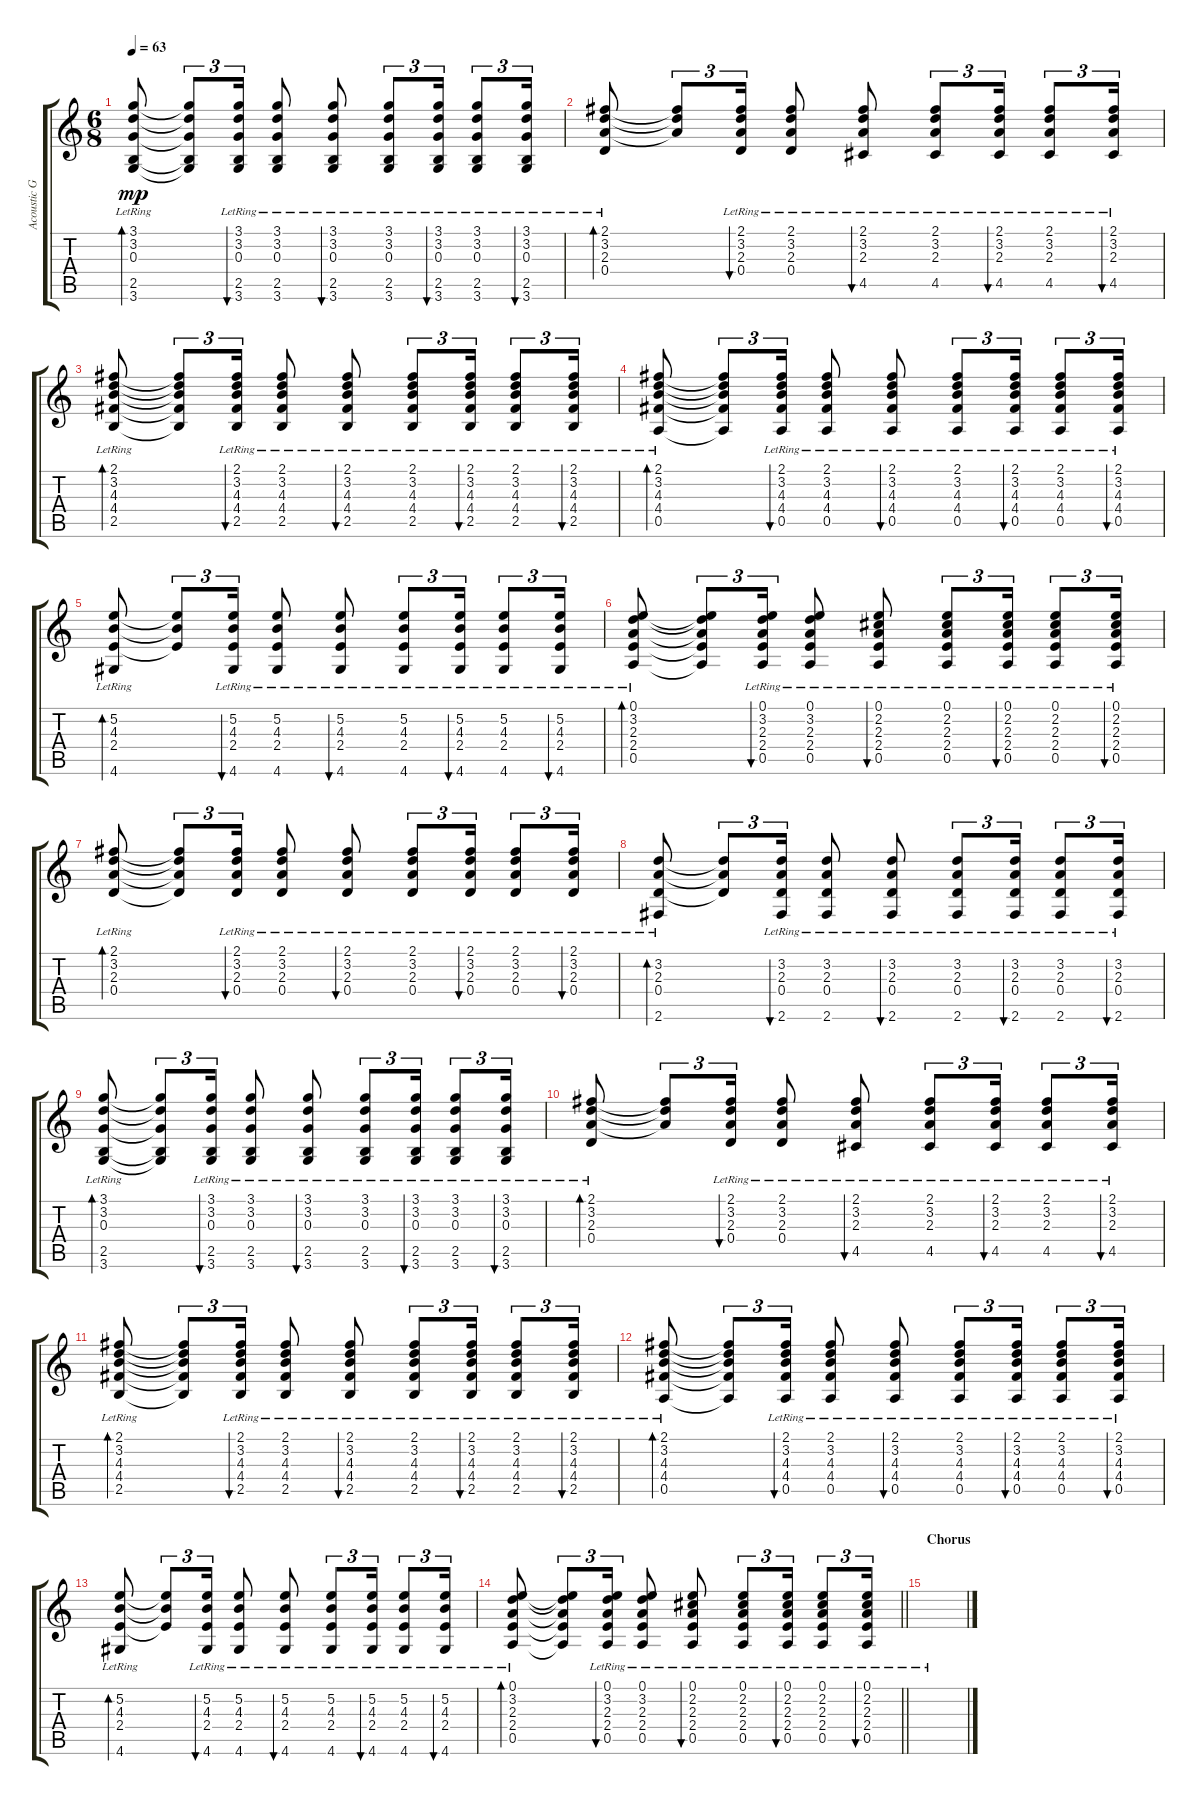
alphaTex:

\track ("Acoustic Guitar" "Acoustic G") {instrument acousticguitarsteel}
\staff {score tabs}
\tuning (E4 B3 G3 D3 A2 E2) {hide}
\ts (6 8)
\tempo 63
\clef g2
\ks c
(3.1{lr} 3.2{lr} 0.3{lr} 2.5{lr} 3.6{lr}).8{bd 60 dy mp} (3.1{t} 3.2{t} 0.3{t} 2.5{t} 3.6{t}).8{tu (3 2)} (3.1{lr} 3.2{lr} 0.3{lr} 2.5{lr} 3.6{lr}).16{tu (3 2) bu 60} (3.1{lr} 3.2{lr} 0.3{lr} 2.5{lr} 3.6{lr}).8 (3.1{lr} 3.2{lr} 0.3{lr} 2.5{lr} 3.6{lr}).8{bu 60} (3.1{lr} 3.2{lr} 0.3{lr} 2.5{lr} 3.6{lr}).8{tu (3 2)} (3.1{lr} 3.2{lr} 0.3{lr} 2.5{lr} 3.6{lr}).16{tu (3 2) bu 60} (3.1{lr} 3.2{lr} 0.3{lr} 2.5{lr} 3.6{lr}).8{tu (3 2)} (3.1{lr} 3.2{lr} 0.3{lr} 2.5{lr} 3.6{lr}).16{tu (3 2) bu 60} |
(2.1{lr} 3.2{lr} 2.3{lr} 0.4{lr}).8{bd 60} (2.1{t} 3.2{t} 2.3{t}).8{tu (3 2)} (2.1{lr} 3.2{lr} 2.3{lr} 0.4{lr}).16{tu (3 2) bu 60} (2.1{lr} 3.2{lr} 2.3{lr} 0.4{lr}).8 (2.1{lr} 3.2{lr} 2.3{lr} 4.5{lr}).8{bu 60} (2.1{lr} 3.2{lr} 2.3{lr} 4.5{lr}).8{tu (3 2)} (2.1{lr} 3.2{lr} 2.3{lr} 4.5{lr}).16{tu (3 2) bu 60} (2.1{lr} 3.2{lr} 2.3{lr} 4.5{lr}).8{tu (3 2)} (2.1{lr} 3.2{lr} 2.3{lr} 4.5{lr}).16{tu (3 2) bu 60} |
(2.1{lr} 3.2{lr} 4.3{lr} 4.4{lr} 2.5{lr}).8{bd 60} (2.1{t} 3.2{t} 4.3{t} 4.4{t} 2.5{t}).8{tu (3 2)} (2.1{lr} 3.2{lr} 4.3{lr} 4.4{lr} 2.5{lr}).16{tu (3 2) bu 60} (2.1{lr} 3.2{lr} 4.3{lr} 4.4{lr} 2.5{lr}).8 (2.1{lr} 3.2{lr} 4.3{lr} 4.4{lr} 2.5{lr}).8{bu 60} (2.1{lr} 3.2{lr} 4.3{lr} 4.4{lr} 2.5{lr}).8{tu (3 2)} (2.1{lr} 3.2{lr} 4.3{lr} 4.4{lr} 2.5{lr}).16{tu (3 2) bu 60} (2.1{lr} 3.2{lr} 4.3{lr} 4.4{lr} 2.5{lr}).8{tu (3 2)} (2.1{lr} 3.2{lr} 4.3{lr} 4.4{lr} 2.5{lr}).16{tu (3 2) bu 60} |
(2.1{lr} 3.2{lr} 4.3{lr} 4.4{lr} 0.5{lr}).8{bd 60} (2.1{t} 3.2{t} 4.3{t} 4.4{t} 0.5{t}).8{tu (3 2)} (2.1{lr} 3.2{lr} 4.3{lr} 4.4{lr} 0.5{lr}).16{tu (3 2) bu 60} (2.1{lr} 3.2{lr} 4.3{lr} 4.4{lr} 0.5{lr}).8 (2.1{lr} 3.2{lr} 4.3{lr} 4.4{lr} 0.5{lr}).8{bu 60} (2.1{lr} 3.2{lr} 4.3{lr} 4.4{lr} 0.5{lr}).8{tu (3 2)} (2.1{lr} 3.2{lr} 4.3{lr} 4.4{lr} 0.5{lr}).16{tu (3 2) bu 60} (2.1{lr} 3.2{lr} 4.3{lr} 4.4{lr} 0.5{lr}).8{tu (3 2)} (2.1{lr} 3.2{lr} 4.3{lr} 4.4{lr} 0.5{lr}).16{tu (3 2) bu 60} |
(5.2{lr} 4.3{lr} 2.4{lr} 4.6{lr}).8{bd 60} (5.2{t} 4.3{t} 2.4{t}).8{tu (3 2)} (5.2{lr} 4.3{lr} 2.4{lr} 4.6{lr}).16{tu (3 2) bu 60} (5.2{lr} 4.3{lr} 2.4{lr} 4.6{lr}).8 (5.2{lr} 4.3{lr} 2.4{lr} 4.6{lr}).8{bu 60} (5.2{lr} 4.3{lr} 2.4{lr} 4.6{lr}).8{tu (3 2)} (5.2{lr} 4.3{lr} 2.4{lr} 4.6{lr}).16{tu (3 2) bu 60} (5.2{lr} 4.3{lr} 2.4{lr} 4.6{lr}).8{tu (3 2)} (5.2{lr} 4.3{lr} 2.4{lr} 4.6{lr}).16{tu (3 2) bu 60} |
(0.1{lr} 3.2{lr} 2.3{lr} 2.4{lr} 0.5{lr}).8{bd 60} (0.1{t} 3.2{t} 2.3{t} 2.4{t} 0.5{t}).8{tu (3 2)} (0.1{lr} 3.2{lr} 2.3{lr} 2.4{lr} 0.5{lr}).16{tu (3 2) bu 60} (0.1{lr} 3.2{lr} 2.3{lr} 2.4{lr} 0.5{lr}).8 (0.1{lr} 2.2{lr} 2.3{lr} 2.4{lr} 0.5{lr}).8{bu 60} (0.1{lr} 2.2{lr} 2.3{lr} 2.4{lr} 0.5{lr}).8{tu (3 2)} (0.1{lr} 2.2{lr} 2.3{lr} 2.4{lr} 0.5{lr}).16{tu (3 2) bu 60} (0.1{lr} 2.2{lr} 2.3{lr} 2.4{lr} 0.5{lr}).8{tu (3 2)} (0.1{lr} 2.2{lr} 2.3{lr} 2.4{lr} 0.5{lr}).16{tu (3 2) bu 60} |
(2.1{lr} 3.2{lr} 2.3{lr} 0.4{lr}).8{bd 60} (2.1{t} 3.2{t} 2.3{t} 0.4{t}).8{tu (3 2)} (2.1{lr} 3.2{lr} 2.3{lr} 0.4{lr}).16{tu (3 2) bu 60} (2.1{lr} 3.2{lr} 2.3{lr} 0.4{lr}).8 (2.1{lr} 3.2{lr} 2.3{lr} 0.4{lr}).8{bu 60} (2.1{lr} 3.2{lr} 2.3{lr} 0.4{lr}).8{tu (3 2)} (2.1{lr} 3.2{lr} 2.3{lr} 0.4{lr}).16{tu (3 2) bu 60} (2.1{lr} 3.2{lr} 2.3{lr} 0.4{lr}).8{tu (3 2)} (2.1{lr} 3.2{lr} 2.3{lr} 0.4{lr}).16{tu (3 2) bu 60} |
(3.2{lr} 2.3{lr} 0.4{lr} 2.6{lr}).8{bd 60} (3.2{t} 2.3{t} 0.4{t}).8{tu (3 2)} (3.2{lr} 2.3{lr} 0.4{lr} 2.6{lr}).16{tu (3 2) bu 60} (3.2{lr} 2.3{lr} 0.4{lr} 2.6{lr}).8 (3.2{lr} 2.3{lr} 0.4{lr} 2.6{lr}).8{bu 60} (3.2{lr} 2.3{lr} 0.4{lr} 2.6{lr}).8{tu (3 2)} (3.2{lr} 2.3{lr} 0.4{lr} 2.6{lr}).16{tu (3 2) bu 60} (3.2{lr} 2.3{lr} 0.4{lr} 2.6{lr}).8{tu (3 2)} (3.2{lr} 2.3{lr} 0.4{lr} 2.6{lr}).16{tu (3 2) bu 60} |
(3.1{lr} 3.2{lr} 0.3{lr} 2.5{lr} 3.6{lr}).8{bd 60} (3.1{t} 3.2{t} 0.3{t} 2.5{t} 3.6{t}).8{tu (3 2)} (3.1{lr} 3.2{lr} 0.3{lr} 2.5{lr} 3.6{lr}).16{tu (3 2) bu 60} (3.1{lr} 3.2{lr} 0.3{lr} 2.5{lr} 3.6{lr}).8 (3.1{lr} 3.2{lr} 0.3{lr} 2.5{lr} 3.6{lr}).8{bu 60} (3.1{lr} 3.2{lr} 0.3{lr} 2.5{lr} 3.6{lr}).8{tu (3 2)} (3.1{lr} 3.2{lr} 0.3{lr} 2.5{lr} 3.6{lr}).16{tu (3 2) bu 60} (3.1{lr} 3.2{lr} 0.3{lr} 2.5{lr} 3.6{lr}).8{tu (3 2)} (3.1{lr} 3.2{lr} 0.3{lr} 2.5{lr} 3.6{lr}).16{tu (3 2) bu 60} |
(2.1{lr} 3.2{lr} 2.3{lr} 0.4{lr}).8{bd 60} (2.1{t} 3.2{t} 2.3{t}).8{tu (3 2)} (2.1{lr} 3.2{lr} 2.3{lr} 0.4{lr}).16{tu (3 2) bu 60} (2.1{lr} 3.2{lr} 2.3{lr} 0.4{lr}).8 (2.1{lr} 3.2{lr} 2.3{lr} 4.5{lr}).8{bu 60} (2.1{lr} 3.2{lr} 2.3{lr} 4.5{lr}).8{tu (3 2)} (2.1{lr} 3.2{lr} 2.3{lr} 4.5{lr}).16{tu (3 2) bu 60} (2.1{lr} 3.2{lr} 2.3{lr} 4.5{lr}).8{tu (3 2)} (2.1{lr} 3.2{lr} 2.3{lr} 4.5{lr}).16{tu (3 2) bu 60} |
(2.1{lr} 3.2{lr} 4.3{lr} 4.4{lr} 2.5{lr}).8{bd 60} (2.1{t} 3.2{t} 4.3{t} 4.4{t} 2.5{t}).8{tu (3 2)} (2.1{lr} 3.2{lr} 4.3{lr} 4.4{lr} 2.5{lr}).16{tu (3 2) bu 60} (2.1{lr} 3.2{lr} 4.3{lr} 4.4{lr} 2.5{lr}).8 (2.1{lr} 3.2{lr} 4.3{lr} 4.4{lr} 2.5{lr}).8{bu 60} (2.1{lr} 3.2{lr} 4.3{lr} 4.4{lr} 2.5{lr}).8{tu (3 2)} (2.1{lr} 3.2{lr} 4.3{lr} 4.4{lr} 2.5{lr}).16{tu (3 2) bu 60} (2.1{lr} 3.2{lr} 4.3{lr} 4.4{lr} 2.5{lr}).8{tu (3 2)} (2.1{lr} 3.2{lr} 4.3{lr} 4.4{lr} 2.5{lr}).16{tu (3 2) bu 60} |
(2.1{lr} 3.2{lr} 4.3{lr} 4.4{lr} 0.5{lr}).8{bd 60} (2.1{t} 3.2{t} 4.3{t} 4.4{t} 0.5{t}).8{tu (3 2)} (2.1{lr} 3.2{lr} 4.3{lr} 4.4{lr} 0.5{lr}).16{tu (3 2) bu 60} (2.1{lr} 3.2{lr} 4.3{lr} 4.4{lr} 0.5{lr}).8 (2.1{lr} 3.2{lr} 4.3{lr} 4.4{lr} 0.5{lr}).8{bu 60} (2.1{lr} 3.2{lr} 4.3{lr} 4.4{lr} 0.5{lr}).8{tu (3 2)} (2.1{lr} 3.2{lr} 4.3{lr} 4.4{lr} 0.5{lr}).16{tu (3 2) bu 60} (2.1{lr} 3.2{lr} 4.3{lr} 4.4{lr} 0.5{lr}).8{tu (3 2)} (2.1{lr} 3.2{lr} 4.3{lr} 4.4{lr} 0.5{lr}).16{tu (3 2) bu 60} |
(5.2{lr} 4.3{lr} 2.4{lr} 4.6{lr}).8{bd 60} (5.2{t} 4.3{t} 2.4{t}).8{tu (3 2)} (5.2{lr} 4.3{lr} 2.4{lr} 4.6{lr}).16{tu (3 2) bu 60} (5.2{lr} 4.3{lr} 2.4{lr} 4.6{lr}).8 (5.2{lr} 4.3{lr} 2.4{lr} 4.6{lr}).8{bu 60} (5.2{lr} 4.3{lr} 2.4{lr} 4.6{lr}).8{tu (3 2)} (5.2{lr} 4.3{lr} 2.4{lr} 4.6{lr}).16{tu (3 2) bu 60} (5.2{lr} 4.3{lr} 2.4{lr} 4.6{lr}).8{tu (3 2)} (5.2{lr} 4.3{lr} 2.4{lr} 4.6{lr}).16{tu (3 2) bu 60} |
\barLineRight lightlight
(0.1{lr} 3.2{lr} 2.3{lr} 2.4{lr} 0.5{lr}).8{bd 60} (0.1{t} 3.2{t} 2.3{t} 2.4{t} 0.5{t}).8{tu (3 2)} (0.1{lr} 3.2{lr} 2.3{lr} 2.4{lr} 0.5{lr}).16{tu (3 2) bu 60} (0.1{lr} 3.2{lr} 2.3{lr} 2.4{lr} 0.5{lr}).8 (0.1{lr} 2.2{lr} 2.3{lr} 2.4{lr} 0.5{lr}).8{bu 60} (0.1{lr} 2.2{lr} 2.3{lr} 2.4{lr} 0.5{lr}).8{tu (3 2)} (0.1{lr} 2.2{lr} 2.3{lr} 2.4{lr} 0.5{lr}).16{tu (3 2) bu 60} (0.1{lr} 2.2{lr} 2.3{lr} 2.4{lr} 0.5{lr}).8{tu (3 2)} (0.1{lr} 2.2{lr} 2.3{lr} 2.4{lr} 0.5{lr}).16{tu (3 2) bu 60} |
\section ("" "Chorus")
